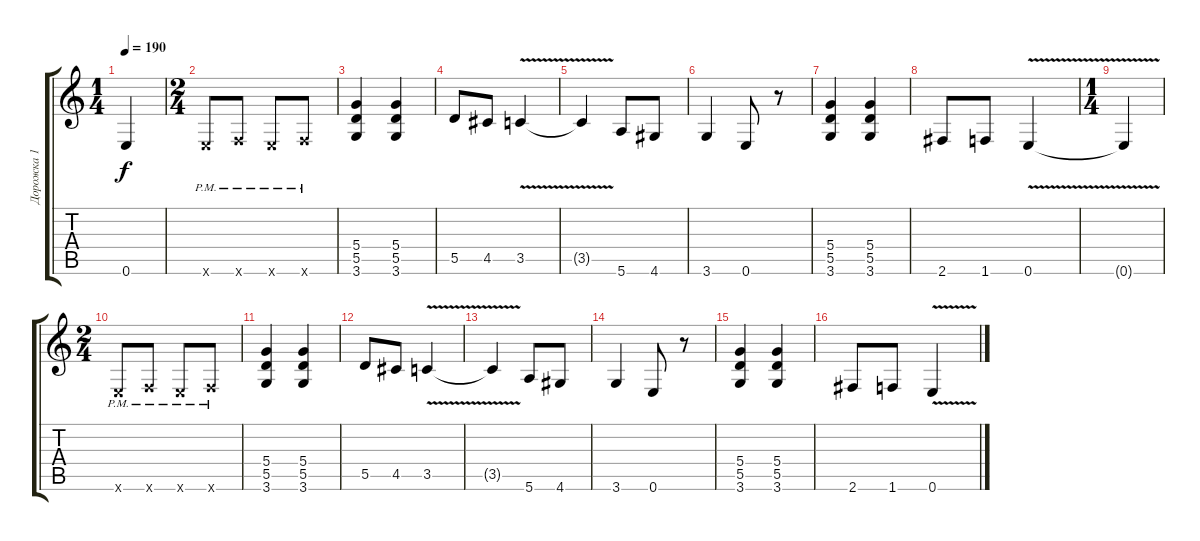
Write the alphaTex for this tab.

\track ("Дорожка 1" "Дорожка 1") {instrument distortionguitar}
\staff {score tabs}
\tuning (E4 B3 G3 D3 A2 E2) {hide}
\ts (1 4)
\tempo 190
\clef g2
\ks c
0.6{t}.4{dy f} |
\ts (2 4)
0.6{pm x}.8 1.6{pm x}.8 0.6{pm x}.8 1.6{pm x}.8 |
(5.4 5.5 3.6).4 (5.4 5.5 3.6).4 |
5.5.8 4.5.8 3.5{v}.4 |
3.5{t}.4 5.6.8 4.6.8 |
3.6.4 0.6.8 r.8 |
(5.4 5.5 3.6).4 (5.4 5.5 3.6).4 |
2.6.8 1.6.8 0.6{v}.4 |
\ts (1 4)
0.6{t}.4 |
\ts (2 4)
0.6{pm x}.8 1.6{pm x}.8 0.6{pm x}.8 1.6{pm x}.8 |
(5.4 5.5 3.6).4 (5.4 5.5 3.6).4 |
5.5.8 4.5.8 3.5{v}.4 |
3.5{t}.4 5.6.8 4.6.8 |
3.6.4 0.6.8 r.8 |
(5.4 5.5 3.6).4 (5.4 5.5 3.6).4 |
2.6.8 1.6.8 0.6{v}.4
